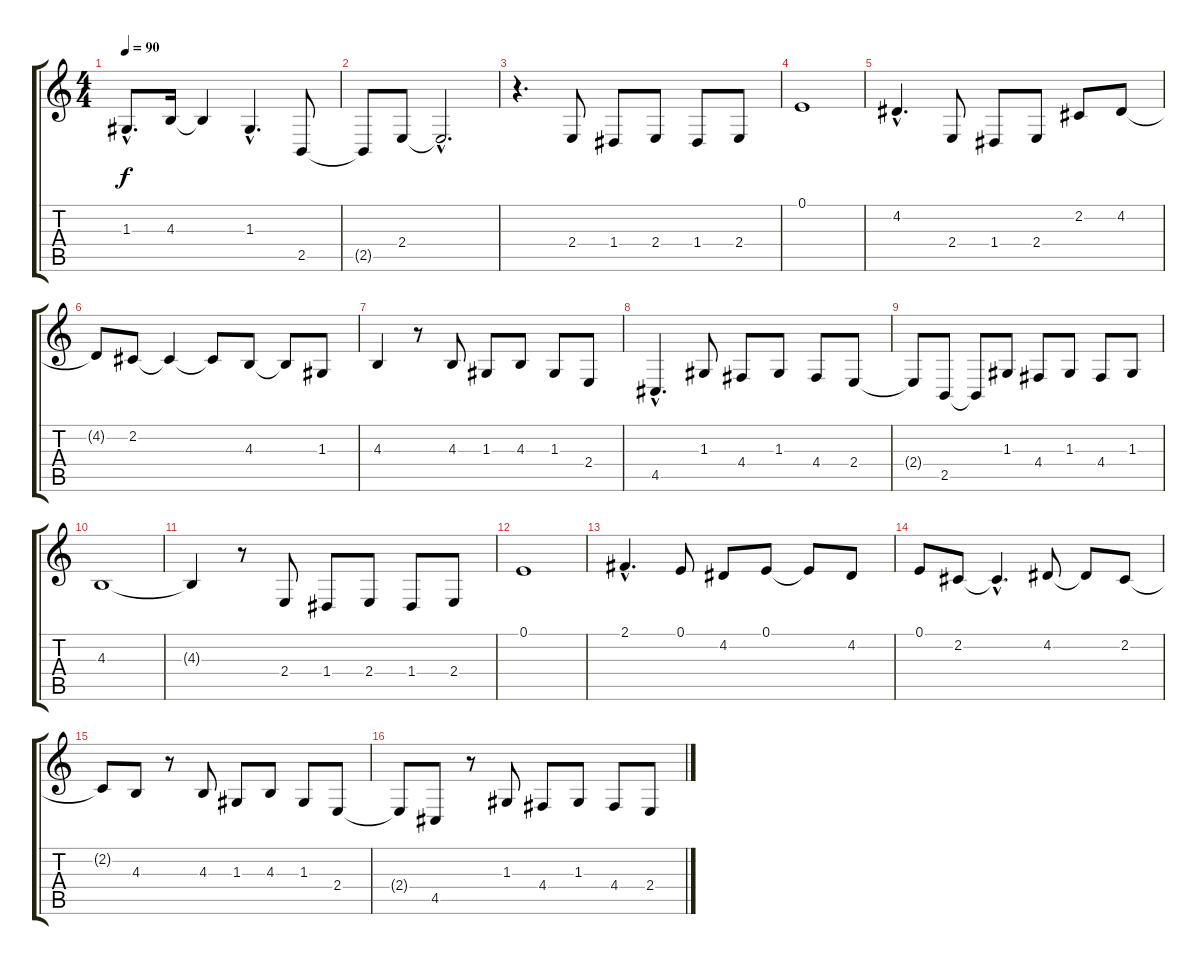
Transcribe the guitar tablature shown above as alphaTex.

\track "" {instrument sopranosax}
\staff {score tabs}
\tuning (E4 B3 G3 D3 A2 E2) {hide}
\ts (4 4)
\tempo 90
\clef g2
\ks c
1.3{hac}.8{d dy f} 4.3.16 4.3{t}.4 1.3{hac}.4{d} 2.5.8 |
2.5{t}.8 2.4.8 2.4{hac t}.2{d} |
r.4{d} 2.4.8 1.4.8 2.4.8 1.4.8 2.4.8 |
0.1.1 |
4.2{hac}.4{d} 2.4.8 1.4.8 2.4.8 2.2.8 4.2.8 |
4.2{t}.8 2.2.8 2.2{t}.4 2.2{t}.8 4.3.8 4.3{t}.8 1.3.8 |
4.3.4 r.8 4.3.8 1.3.8 4.3.8 1.3.8 2.4.8 |
4.5{hac}.4{d} 1.3.8 4.4.8 1.3.8 4.4.8 2.4.8 |
2.4{t}.8 2.5.8 2.5{t}.8 1.3.8 4.4.8 1.3.8 4.4.8 1.3.8 |
4.3.1 |
4.3{t}.4 r.8 2.4.8 1.4.8 2.4.8 1.4.8 2.4.8 |
0.1.1 |
2.1{hac}.4{d} 0.1.8 4.2.8 0.1.8 0.1{t}.8 4.2.8 |
0.1.8 2.2.8 2.2{hac t}.4{d} 4.2.8 4.2{t}.8 2.2.8 |
2.2{t}.8 4.3.8 r.8 4.3.8 1.3.8 4.3.8 1.3.8 2.4.8 |
2.4{t}.8 4.5.8 r.8 1.3.8 4.4.8 1.3.8 4.4.8 2.4.8
